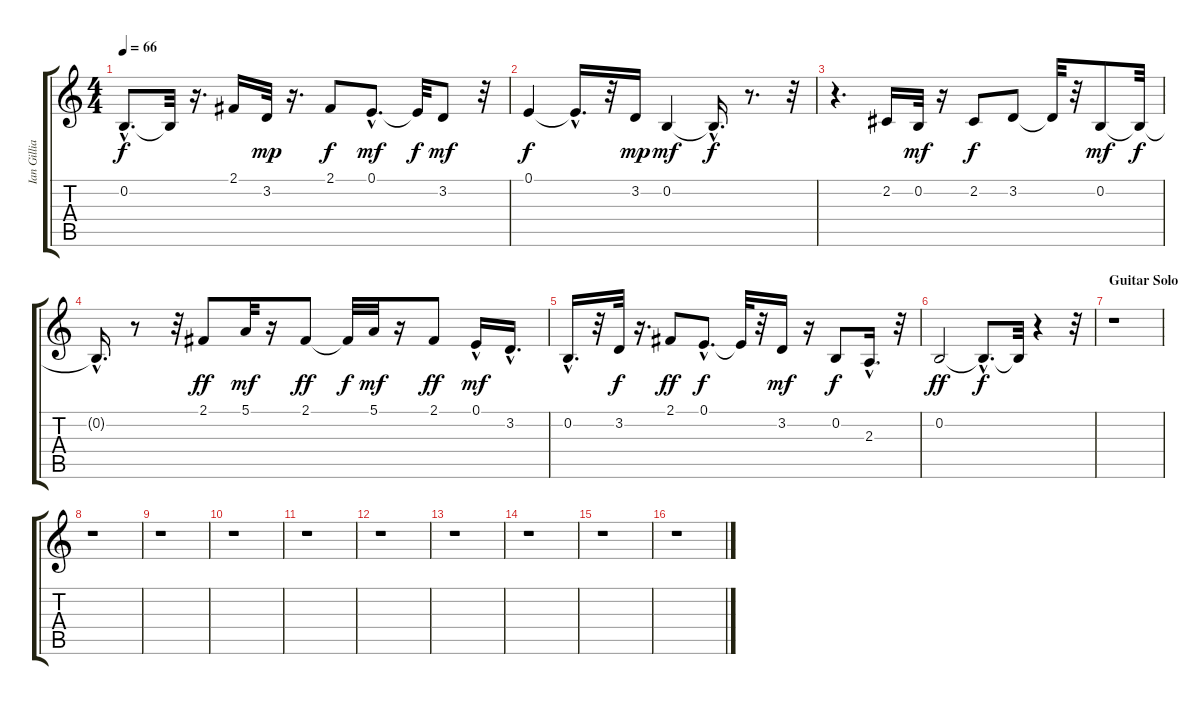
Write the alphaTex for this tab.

\track ("Ian Gillian" "Ian Gillia") {instrument viola}
\staff {score tabs}
\tuning (E4 B3 G3 D3 A2 E2) {hide}
\ts (4 4)
\tempo 66
\clef g2
\ks c
0.2{hac t}.8{d dy f} 0.2{t}.32 r.16{d} 2.1.16 3.2.32{dy mp} r.16{d} 2.1.8{dy f} 0.1{hac}.8{d dy mf} 0.1{t}.32{dy f} 3.2.8{dy mf} r.32 |
0.1.4{dy f} 0.1{hac t}.16{d} r.32 3.2.16{dy mp} 0.2.4{dy mf} 0.2{hac t}.16{d dy f} r.8{d} r.32 |
r.4{d} 2.2.16 0.2.32{dy mf} r.16 2.2.8{dy f} 3.2.8 3.2{t}.32 r.32 0.2.8{dy mf} 0.2{t}.32{dy f} |
0.2{hac t}.16{d} r.8 r.32 2.1.8{dy ff} 5.1.32{dy mf} r.16 2.1.8{dy ff} 2.1{t}.32{dy f} 5.1.32{dy mf} r.16 2.1.8{dy ff} 0.1{hac}.16{dy mf} 3.2{hac}.16{d} |
0.2{hac}.16{d} r.32 3.2.32{dy f} r.16{d} 2.1.8{dy ff} 0.1{hac}.8{d dy f} 0.1{t}.32 r.32 3.2.16{dy mf} r.16 0.2.8{dy f} 2.3{hac}.16{d} r.32 |
0.2.2{dy ff} 0.2{hac t}.8{d dy f} 0.2{t}.32 r.4 r.32 |
\section ("" "Guitar Solo")
r.1 |
r.1 |
r.1 |
r.1 |
r.1 |
r.1 |
r.1 |
r.1 |
r.1 |
r.1
